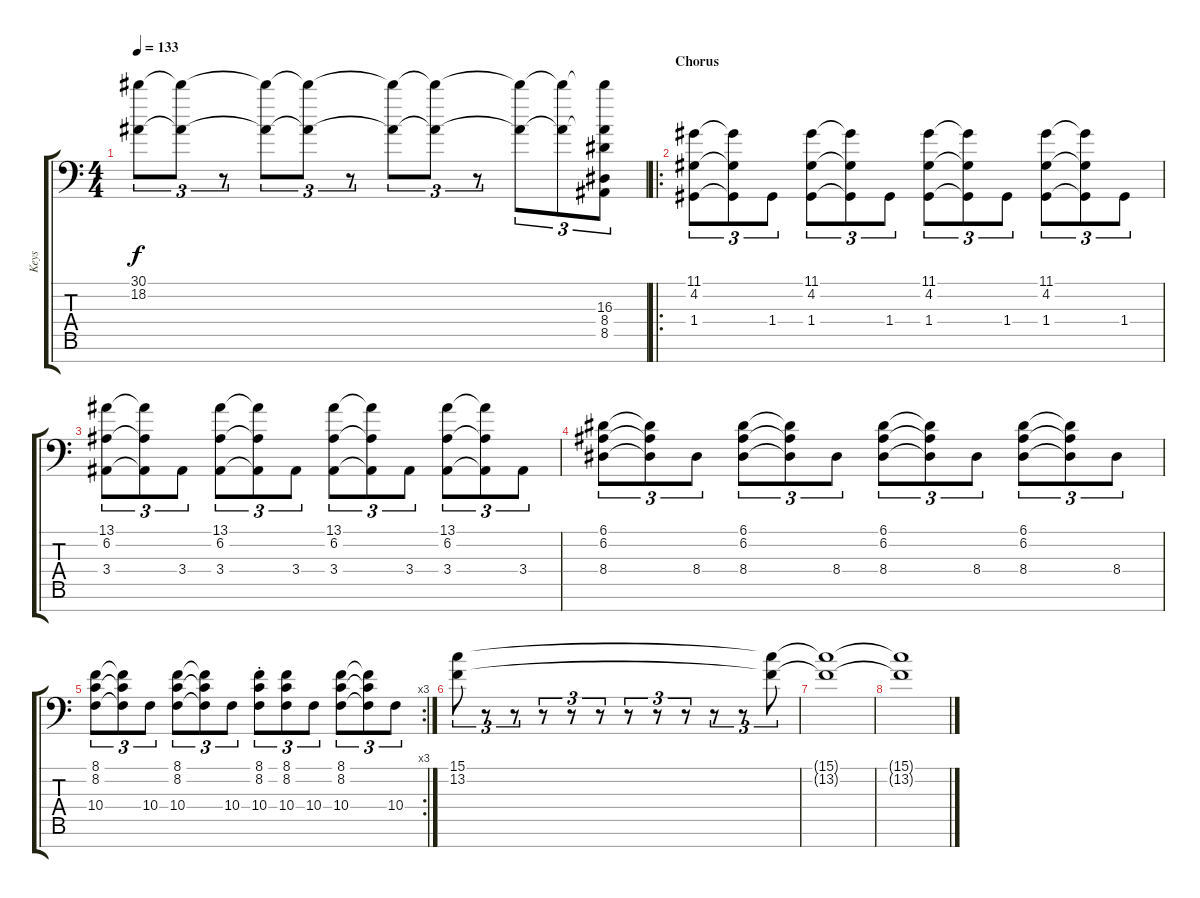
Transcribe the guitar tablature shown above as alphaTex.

\track ("Keys" "Keys") {instrument rockorgan}
\staff {score tabs}
\tuning (A3 E3 B2 G2 D2 A1 E1) {hide}
\ts (4 4)
\tempo 133
\clef f4
\ks c
(30.1{t} 18.2{t}).8{tu (3 2) dy f} (30.1{t} 18.2{t}).8{tu (3 2)} r.8{tu (3 2)} (30.1{t} 18.2{t}).8{tu (3 2)} (30.1{t} 18.2{t}).8{tu (3 2)} r.8{tu (3 2)} (30.1{t} 18.2{t}).8{tu (3 2)} (30.1{t} 18.2{t}).8{tu (3 2)} r.8{tu (3 2)} (30.1{t} 18.2{t}).8{tu (3 2)} (30.1{t} 18.2{t}).8{tu (3 2)} (30.1{t} 18.2{t} 16.3{t} 8.4{t} 8.5{t}).8{tu (3 2)} |
\ro
\section ("" "Chorus")
(11.1 4.2 1.4).8{tu (3 2) volume 12} (11.1{t} 4.2{t} 1.4{t}).8{tu (3 2)} 1.4.8{tu (3 2)} (11.1 4.2 1.4).8{tu (3 2)} (11.1{t} 4.2{t} 1.4{t}).8{tu (3 2)} 1.4.8{tu (3 2)} (11.1 4.2 1.4).8{tu (3 2)} (11.1{t} 4.2{t} 1.4{t}).8{tu (3 2)} 1.4.8{tu (3 2)} (11.1 4.2 1.4).8{tu (3 2)} (11.1{t} 4.2{t} 1.4{t}).8{tu (3 2)} 1.4.8{tu (3 2)} |
(13.1 6.2 3.4).8{tu (3 2)} (13.1{t} 6.2{t} 3.4{t}).8{tu (3 2)} 3.4.8{tu (3 2)} (13.1 6.2 3.4).8{tu (3 2)} (13.1{t} 6.2{t} 3.4{t}).8{tu (3 2)} 3.4.8{tu (3 2)} (13.1 6.2 3.4).8{tu (3 2)} (13.1{t} 6.2{t} 3.4{t}).8{tu (3 2)} 3.4.8{tu (3 2)} (13.1 6.2 3.4).8{tu (3 2)} (13.1{t} 6.2{t} 3.4{t}).8{tu (3 2)} 3.4.8{tu (3 2)} |
(6.1 6.2 8.4).8{tu (3 2)} (6.1{t} 6.2{t} 8.4{t}).8{tu (3 2)} 8.4.8{tu (3 2)} (6.1 6.2 8.4).8{tu (3 2)} (6.1{t} 6.2{t} 8.4{t}).8{tu (3 2)} 8.4.8{tu (3 2)} (6.1 6.2 8.4).8{tu (3 2)} (6.1{t} 6.2{t} 8.4{t}).8{tu (3 2)} 8.4.8{tu (3 2)} (6.1 6.2 8.4).8{tu (3 2)} (6.1{t} 6.2{t} 8.4{t}).8{tu (3 2)} 8.4.8{tu (3 2)} |
\rc 3
(8.1 8.2 10.4).8{tu (3 2)} (8.1{t} 8.2{t} 10.4{t}).8{tu (3 2)} 10.4.8{tu (3 2)} (8.1 8.2 10.4).8{tu (3 2)} (8.1{t} 8.2{t} 10.4{t}).8{tu (3 2)} 10.4.8{tu (3 2)} (8.1{st} 8.2{st} 10.4{st}).8{tu (3 2)} (8.1 8.2 10.4).8{tu (3 2)} 10.4.8{tu (3 2)} (8.1 8.2 10.4).8{tu (3 2)} (8.1{t} 8.2{t} 10.4{t}).8{tu (3 2)} 10.4.8{tu (3 2)} |
(15.1 13.2).8{tu (3 2) volume 0} r.8{tu (3 2)} r.8{tu (3 2)} r.8{tu (3 2)} r.8{tu (3 2)} r.8{tu (3 2)} r.8{tu (3 2)} r.8{tu (3 2)} r.8{tu (3 2)} r.8{tu (3 2)} r.8{tu (3 2)} (15.1{t} 13.2{t}).8{tu (3 2)} |
(15.1{t} 13.2{t}).1 |
(15.1{t} 13.2{t}).1
